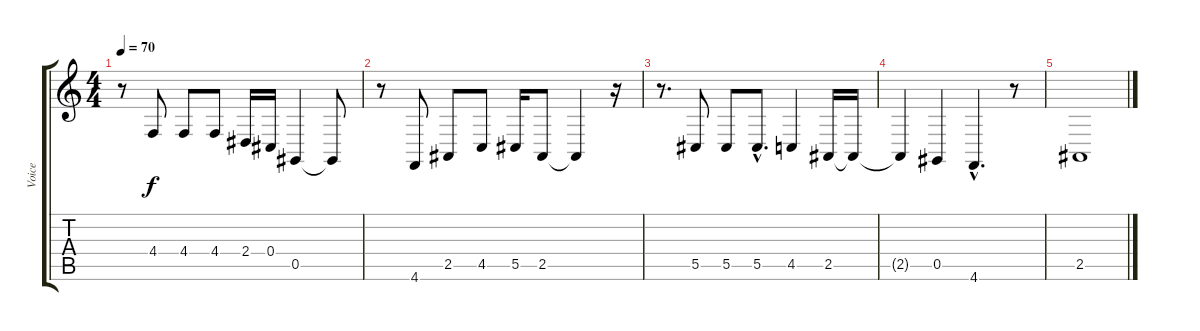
\track ("Voice" "Voice") {instrument trumpet}
\staff {score tabs}
\tuning (Eb4 Bb3 Gb3 Db3 Ab2 Db2) {hide}
\ts (4 4)
\tempo 70
\clef g2
\ks c
r.8{dy f} 4.4.8 4.4.8 4.4.8 2.4.16 0.4.16 0.5.4 0.5{t}.8 |
r.8 4.6.8 2.5.8 4.5.8 5.5.16 2.5.8 2.5{t}.4 r.16 |
r.8{d} 5.5.8 5.5.8 5.5{hac}.8{d} 4.5.4 2.5.16 2.5{t}.16 |
2.5{t}.4 0.5.4 4.6{hac}.4{d} r.8 |
2.5.1
